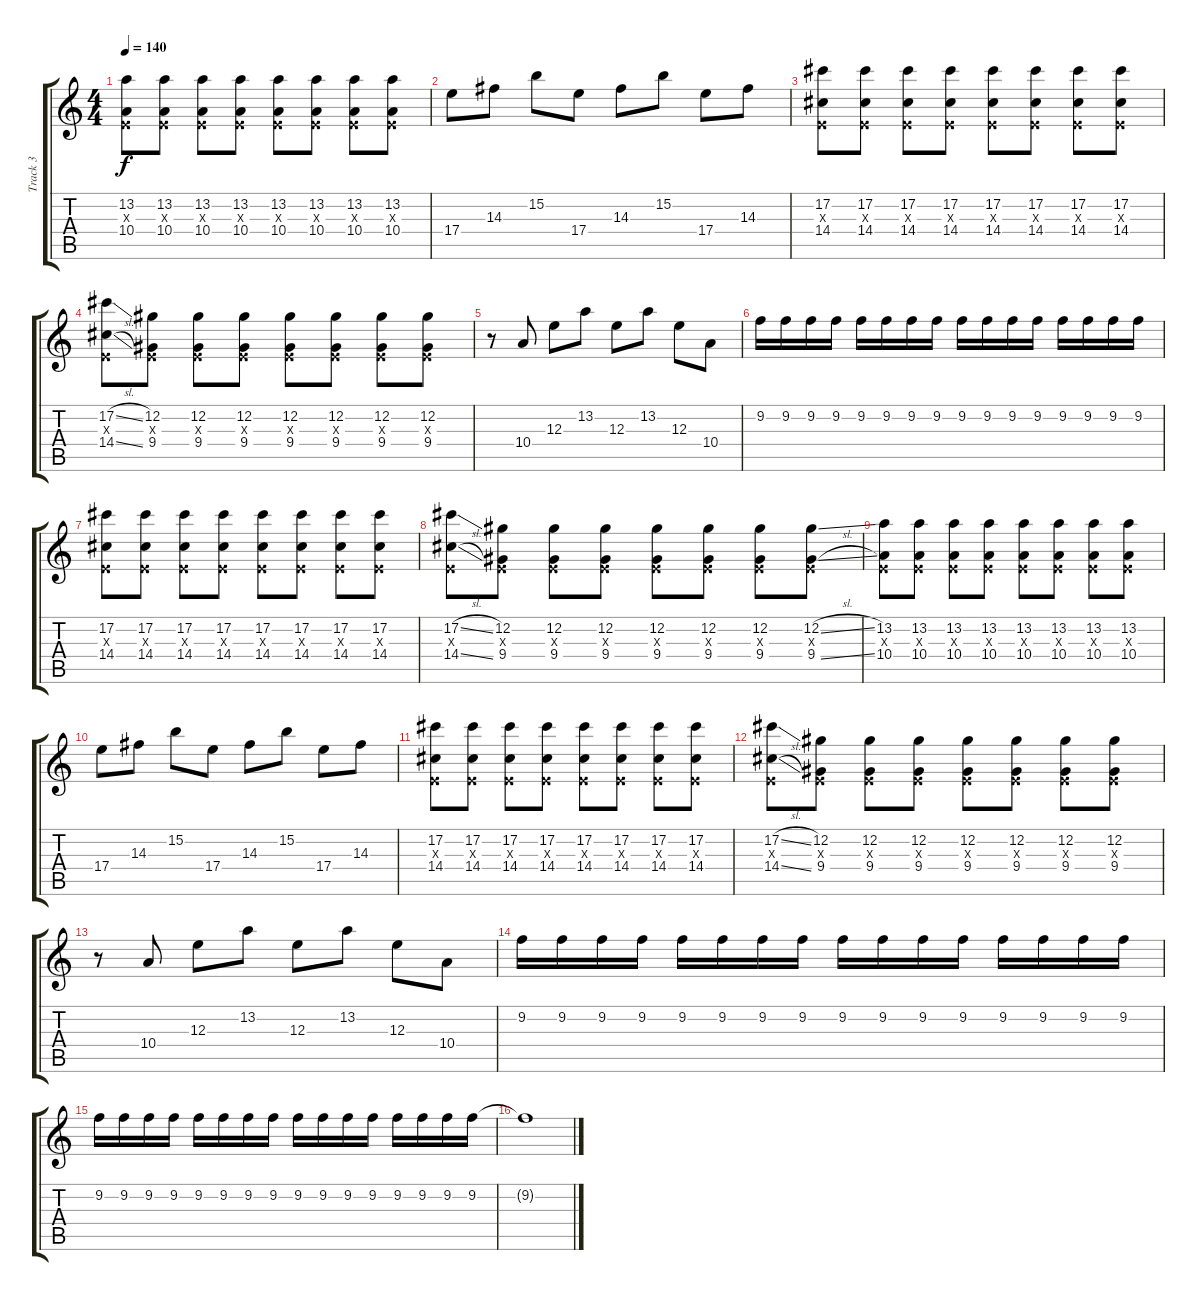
\track ("Track 3" "Track 3") {instrument distortionguitar}
\staff {score tabs}
\tuning (Db4 Ab3 E3 B2 Gb2 Db2) {hide}
\ts (4 4)
\tempo 140
\clef g2
\ks c
(13.2 0.3{x} 10.4).8{dy f} (13.2 0.3{x} 10.4).8 (13.2 0.3{x} 10.4).8 (13.2 0.3{x} 10.4).8 (13.2 0.3{x} 10.4).8 (13.2 0.3{x} 10.4).8 (13.2 0.3{x} 10.4).8 (13.2 0.3{x} 10.4).8 |
17.4.8 14.3.8 15.2.8 17.4.8 14.3.8 15.2.8 17.4.8 14.3.8 |
(17.2 0.3{x} 14.4).8 (17.2 0.3{x} 14.4).8 (17.2 0.3{x} 14.4).8 (17.2 0.3{x} 14.4).8 (17.2 0.3{x} 14.4).8 (17.2 0.3{x} 14.4).8 (17.2 0.3{x} 14.4).8 (17.2 0.3{x} 14.4).8 |
(17.2{sl} 0.3{x} 14.4{sl}).8 (12.2 0.3{x} 9.4).8 (12.2 0.3{x} 9.4).8 (12.2 0.3{x} 9.4).8 (12.2 0.3{x} 9.4).8 (12.2 0.3{x} 9.4).8 (12.2 0.3{x} 9.4).8 (12.2 0.3{x} 9.4).8 |
r.8 10.4.8 12.3.8 13.2.8 12.3.8 13.2.8 12.3.8 10.4.8 |
9.2.16 9.2.16 9.2.16 9.2.16 9.2.16 9.2.16 9.2.16 9.2.16 9.2.16 9.2.16 9.2.16 9.2.16 9.2.16 9.2.16 9.2.16 9.2.16 |
(17.2 0.3{x} 14.4).8 (17.2 0.3{x} 14.4).8 (17.2 0.3{x} 14.4).8 (17.2 0.3{x} 14.4).8 (17.2 0.3{x} 14.4).8 (17.2 0.3{x} 14.4).8 (17.2 0.3{x} 14.4).8 (17.2 0.3{x} 14.4).8 |
(17.2{sl} 0.3{x} 14.4{sl}).8 (12.2 0.3{x} 9.4).8 (12.2 0.3{x} 9.4).8 (12.2 0.3{x} 9.4).8 (12.2 0.3{x} 9.4).8 (12.2 0.3{x} 9.4).8 (12.2 0.3{x} 9.4).8 (12.2{sl} 0.3{x} 9.4{sl}).8 |
(13.2 0.3{x} 10.4).8 (13.2 0.3{x} 10.4).8 (13.2 0.3{x} 10.4).8 (13.2 0.3{x} 10.4).8 (13.2 0.3{x} 10.4).8 (13.2 0.3{x} 10.4).8 (13.2 0.3{x} 10.4).8 (13.2 0.3{x} 10.4).8 |
17.4.8 14.3.8 15.2.8 17.4.8 14.3.8 15.2.8 17.4.8 14.3.8 |
(17.2 0.3{x} 14.4).8 (17.2 0.3{x} 14.4).8 (17.2 0.3{x} 14.4).8 (17.2 0.3{x} 14.4).8 (17.2 0.3{x} 14.4).8 (17.2 0.3{x} 14.4).8 (17.2 0.3{x} 14.4).8 (17.2 0.3{x} 14.4).8 |
(17.2{sl} 0.3{x} 14.4{sl}).8 (12.2 0.3{x} 9.4).8 (12.2 0.3{x} 9.4).8 (12.2 0.3{x} 9.4).8 (12.2 0.3{x} 9.4).8 (12.2 0.3{x} 9.4).8 (12.2 0.3{x} 9.4).8 (12.2 0.3{x} 9.4).8 |
r.8 10.4.8 12.3.8 13.2.8 12.3.8 13.2.8 12.3.8 10.4.8 |
9.2.16 9.2.16 9.2.16 9.2.16 9.2.16 9.2.16 9.2.16 9.2.16 9.2.16 9.2.16 9.2.16 9.2.16 9.2.16 9.2.16 9.2.16 9.2.16 |
9.2.16 9.2.16 9.2.16 9.2.16 9.2.16 9.2.16 9.2.16 9.2.16 9.2.16 9.2.16 9.2.16 9.2.16 9.2.16 9.2.16 9.2.16 9.2.16 |
9.2{t}.1
